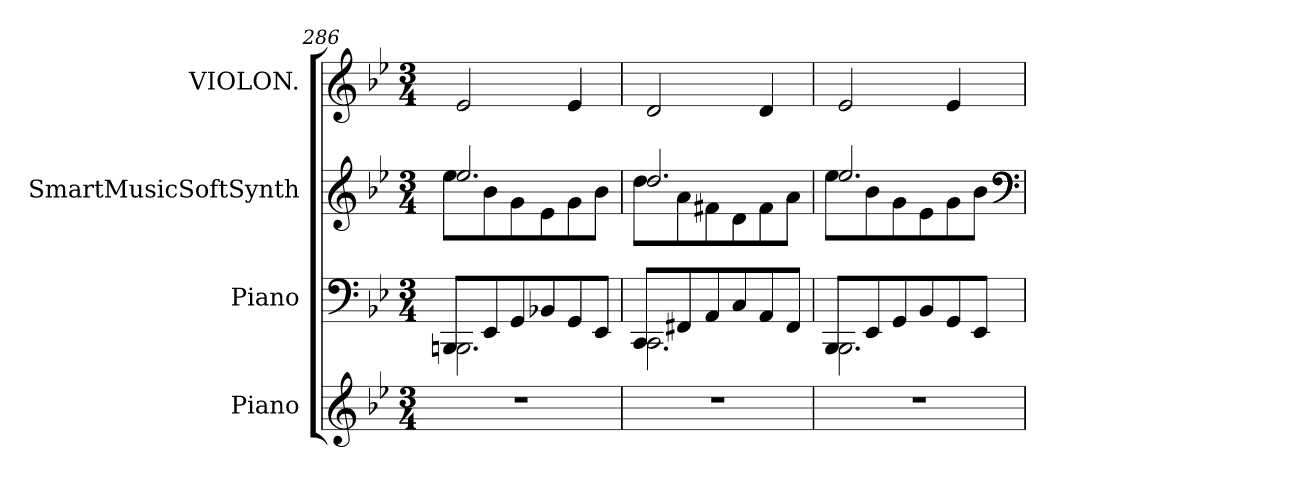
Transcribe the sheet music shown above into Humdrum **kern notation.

**kern	**kern	**kern	**kern
*part4	*part3	*part2	*part1
*staff4	*staff3	*staff2	*staff1
*I"Piano	*I"Piano	*I"SmartMusicSoftSynth	*I"VIOLON.
*I'P.	*	*	*
*clefG2	*clefF4	*clefG2	*clefG2
*k[b-e-]	*k[b-e-]	*k[b-e-]	*k[b-e-]
*M3/4	*M3/4	*M3/4	*M3/4
=286	=286	=286	=286
*	*^	*^	*
2.r	(2.BBBn\	8BBBn/L	(2.ee-/	8ee-\L	2e-/
.	.	8EE-/	.	8b-\	.
.	.	8GG/	.	8g\	.
.	.	8BB-X/	.	8e-\	.
.	.	8GG/	.	8g\	4e-/
.	.	8EE-/J	.	8b-\J	.
=287	=287	=287	=287	=287	=287
2.r	(2.CC\	8CC/L	(2.dd/	8dd\L	2d/
.	.	8FF#X/	.	8a\	.
.	.	8AA/	.	8f#X\	.
.	.	8C/	.	8d\	.
.	.	8AA/	.	8f#\	4d/
.	.	8FF#/J	.	8a\J	.
!!LO:LB:g=z
=288	=288	=288	=288	=288	=288
2.r	(2.BBB-\	8BBB-/L	(2.ee-/	8ee-\L	2e-/
.	.	8EE-/	.	8b-\	.
.	.	8GG/	.	8g\	.
.	.	8BB-/	.	8e-\	.
.	.	8GG/	.	8g\	4e-/
.	.	8EE-/J	.	8b-\J	.
*	*v	*v	*	*	*
*	*	*v	*v	*
*	*	*clefF4	*
=	=	=	=
*-	*-	*-	*-
